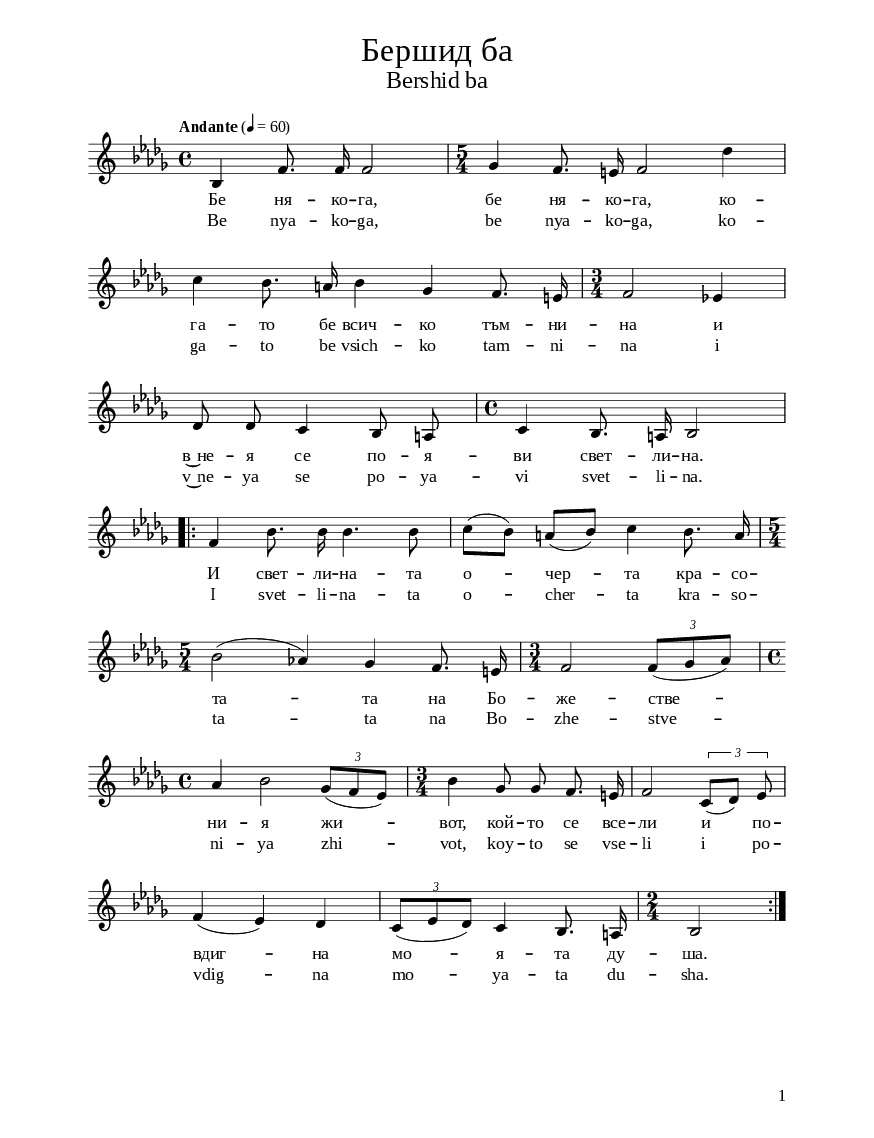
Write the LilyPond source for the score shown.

\version "2.24.1"

% include paper part and global functions
\include "include/globals.ily"

\bookpart {
  \label #'ref098
  \tocItem \markup "Бершид ба – Bershid ba"
  \include "include/bookpart-paper.ily"
  \score {
    \include "include/score-layout.ily"


    \new Voice \absolute  {
      \clef treble
      \key bes \minor
      \time 4/4
      \tempoFunc "Andante" 4 "60"

      \autoBeamOff

      \autoBeamOff

      bes4 f'8. f'16 f'2 | \time 5/4  ges'4 f'8. e'16 f'2 des''4 \break |

      c''4 bes'8. a'16 bes'4 ges' f'8. e'16 | \time 3/4  f'2 ees'!4 \break |

      des'8 des' c'4 bes8 a | \time 4/4  c'4 bes8. a16 bes2 \break |

      \repeat volta 2 {
        f'4 bes'8. bes'16 bes'4. bes'8 | \autoBeamOn c''8  ( bes')  a' ( bes' ) c''4 \autoBeamOff bes'8. a'16 \break |

        \time 5/4  | bes'2 ( as'!4 )  ges' f'8. e'16 | \time 3/4  f'2 \times 2/3  {  f'8 [ ( ges' as'8 ) ] } \break |

        \time 4/4  as'4 bes'2  \times 2/3  {  ges'8 ( [ f' es'8 ] ) } | \time 3/4  bes'4 ges'8 ges' f'8. e'16

        f'2 \times 2/3 { c'8 [ ( des' ) ] es'8  } | \break

        f'4 ( es' ) des' | \times 2/3  { c'8 [ ( es' des'8 ) ] } c'4 bes8. a16  | \time 2/4  bes2  \break |

      }
    }

    \addlyrics {
      Бе ня -- ко  -- га, бе ня -- ко -- га,
      ко -- га -- то бе всич -- ко тъм -- ни -- на
      и в~не -- я се по -- я -- ви свет -- ли -- на.
      И свет -- ли -- на -- та о -- чер -- та кра -- со -- та -- та
      на Бо -- же -- стве -- ни -- я жи -- вот,
      кой -- то се все -- ли
      и по -- вдиг -- на мо -- я -- та ду -- ша.
    }

    \addlyrics {
      Be nya -- ko  -- ga, be nya -- ko -- ga,
      ko -- ga -- to be vsich -- ko tam -- ni -- na
      i v~ne -- ya se po -- ya -- vi svet -- li -- na.
      I svet -- li -- na -- ta o -- cher -- ta kra -- so -- ta -- ta
      na Bo -- zhe -- stve -- ni -- ya zhi -- vot,
      koy -- to se vse -- li
      i po -- vdig -- na mo -- ya -- ta du -- sha.
    }


    \header {
      title = \titleFunc "Бершид ба" "Bershid ba"
    }

    \midi{}

  } % score

  %\markup \dc-one "D.C."
  %

  % include foreign translation(s) of the song
  \pageBreak
  \version "2.20.0"

\markup \fill-line { \fontsize #deTitleFontSize "Bershid ba" }
\markup \null
\markup \null
\markup \fontsize #deCoupletFontSize {
  \hspace #10
  \override #`(baseline-skip . ,deCoupletBaselineSkip)

  \column {
     \line { " " }      
    
       \line { " " Es war einmal, es war einmal,}

   \line { " "als alles Dunkelheit war}

   \line { " "und in ihr erschien das Licht.}

   \line { " "Und das Licht zeichnete die Schönheit des göttlichen Lebens, }

   \line { " "das sich einverleibt hat }

   \line { " "und erhob meine Seele.}
      
       
    }
    
    
}
    


} % bookpart
